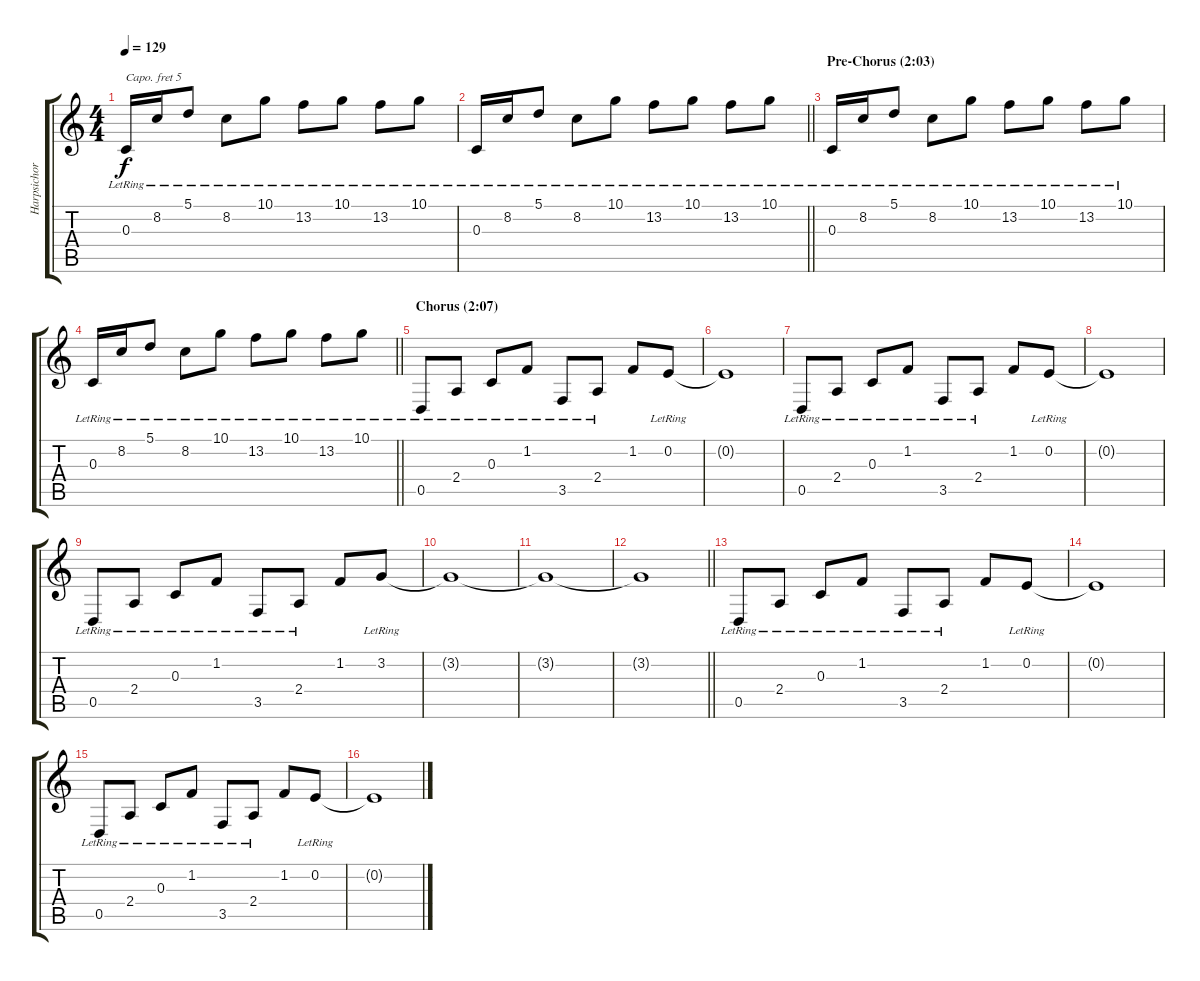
\track ("Harpsichord" "Harpsichor") {instrument harpsichord}
\staff {score tabs}
\capo 5
\tuning (E4 B3 G3 D3 A2 E2) {hide}
\ts (4 4)
\tempo 129
\clef g2
\ks c
0.3{lr}.16{dy f} 8.2{lr}.16 5.1{lr}.8 8.2{lr}.8 10.1{lr}.8 13.2{lr}.8 10.1{lr}.8 13.2{lr}.8 10.1{lr}.8 |
\barLineRight lightlight
0.3{lr}.16 8.2{lr}.16 5.1{lr}.8 8.2{lr}.8 10.1{lr}.8 13.2{lr}.8 10.1{lr}.8 13.2{lr}.8 10.1{lr}.8 |
\section ("" "Pre-Chorus (2:03)")
0.3{lr}.16 8.2{lr}.16 5.1{lr}.8 8.2{lr}.8 10.1{lr}.8 13.2{lr}.8 10.1{lr}.8 13.2{lr}.8 10.1{lr}.8 |
\barLineRight lightlight
0.3{lr}.16 8.2{lr}.16 5.1{lr}.8 8.2{lr}.8 10.1{lr}.8 13.2{lr}.8 10.1{lr}.8 13.2{lr}.8 10.1{lr}.8 |
\section ("" "Chorus (2:07)")
0.5{lr}.8{volume 16 instrument electricpiano2} 2.4{lr}.8 0.3{lr}.8 1.2{lr}.8 3.5{lr}.8 2.4{lr}.8 1.2.8 0.2{lr}.8 |
0.2{t}.1 |
0.5{lr}.8 2.4{lr}.8 0.3{lr}.8 1.2{lr}.8 3.5{lr}.8 2.4{lr}.8 1.2.8 0.2{lr}.8 |
0.2{t}.1 |
0.5{lr}.8 2.4{lr}.8 0.3{lr}.8 1.2{lr}.8 3.5{lr}.8 2.4{lr}.8 1.2.8 3.2{lr}.8 |
3.2{t}.1 |
3.2{t}.1 |
\barLineRight lightlight
3.2{t}.1 |
0.5{lr}.8{volume 16 instrument electricpiano2} 2.4{lr}.8 0.3{lr}.8 1.2{lr}.8 3.5{lr}.8 2.4{lr}.8 1.2.8 0.2{lr}.8 |
0.2{t}.1 |
0.5{lr}.8 2.4{lr}.8 0.3{lr}.8 1.2{lr}.8 3.5{lr}.8 2.4{lr}.8 1.2.8 0.2{lr}.8 |
0.2{t}.1
